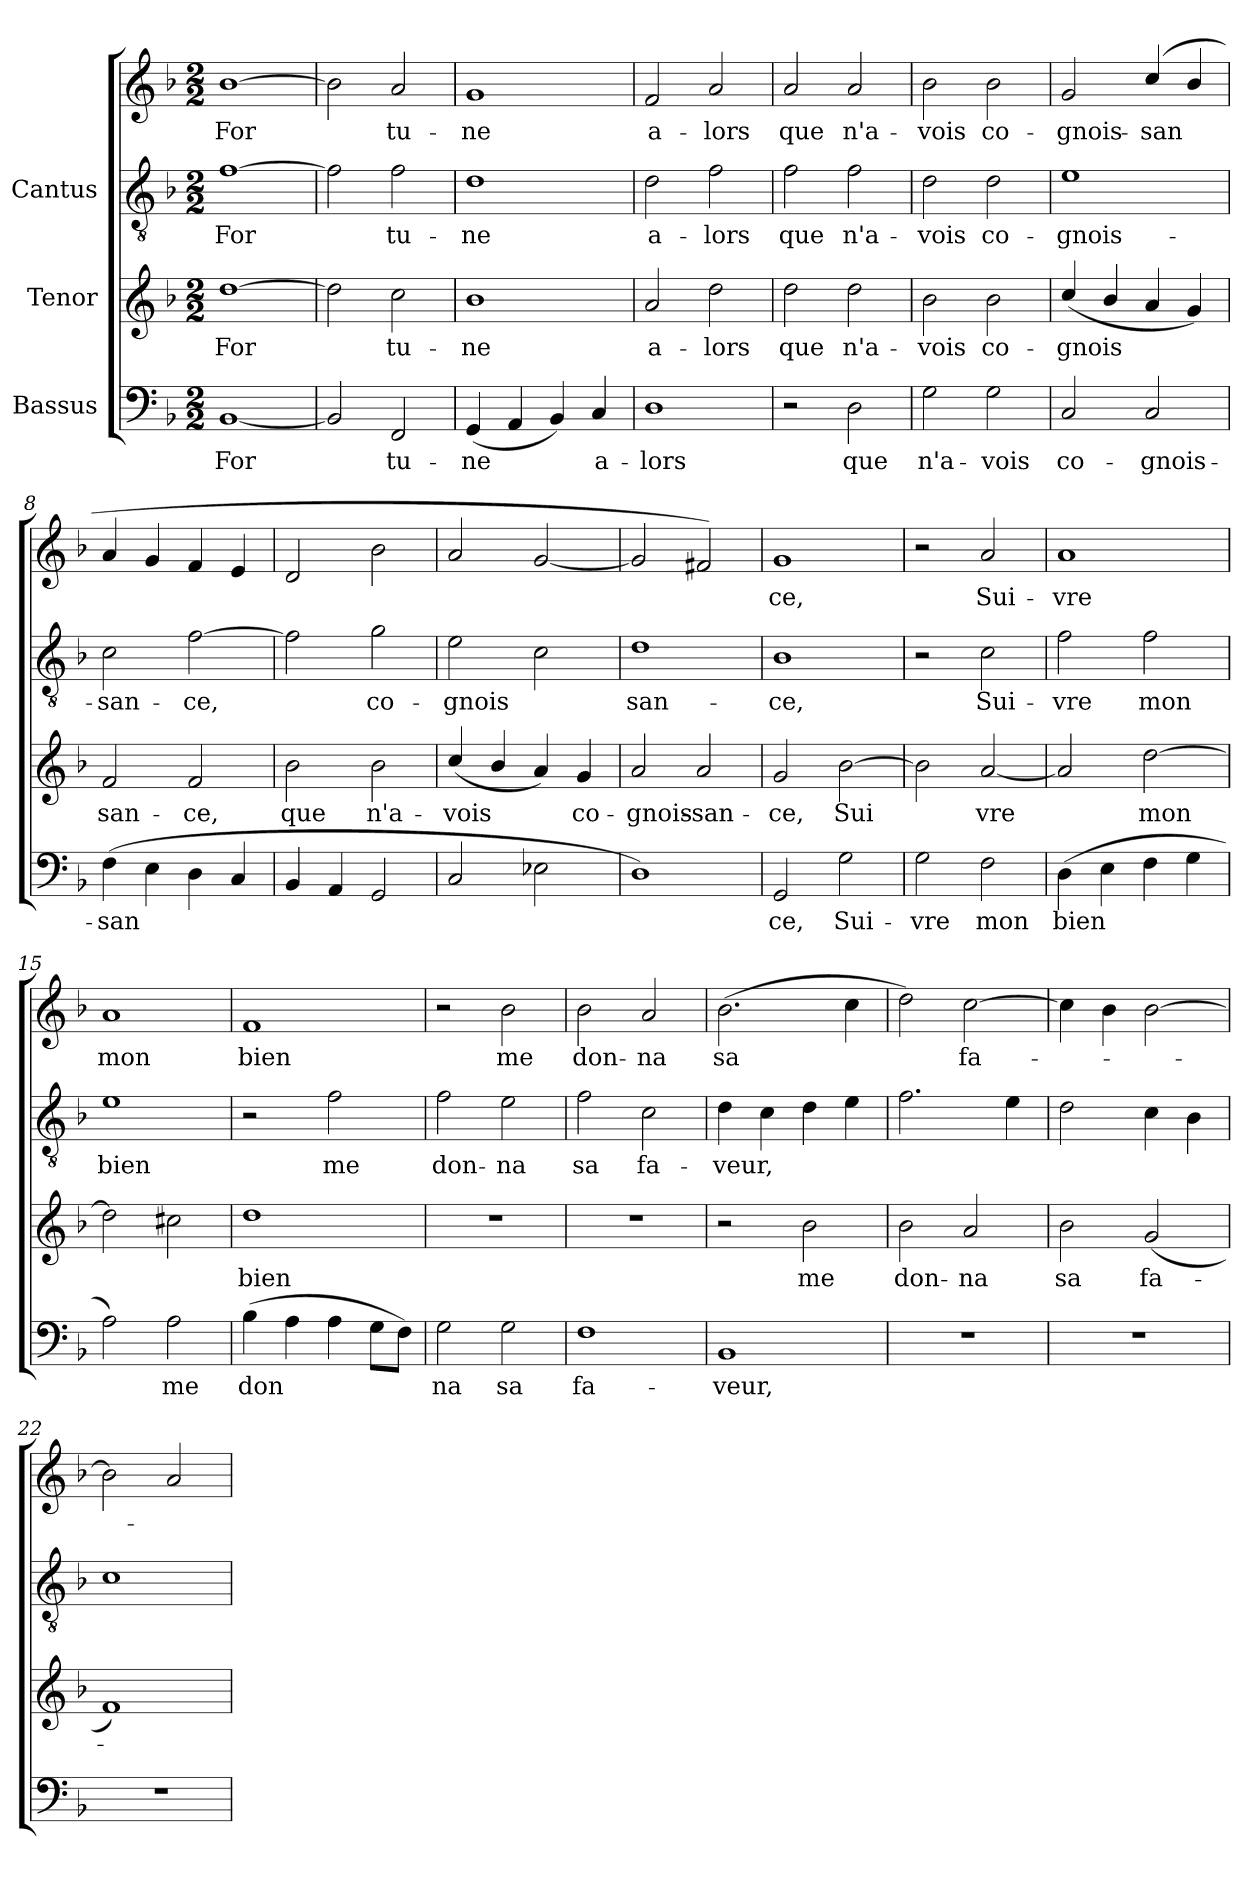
**kern	**text	**kern	**text	**kern	**text	**kern	**text
*part3	*part3	*part2	*part2	*part1	*part1	*part1	*part1
*staff4	*staff4	*staff3	*staff3	*staff2	*staff2	*staff1	*staff1
*I"Bassus	*	*I"Tenor	*	*I"Cantus	*	*	*
!!LO:PB:g=z
*stria5	*	*stria5	*	*stria5	*	*stria5	*
*clefF4	*	*clefG2	*	*clefGv2	*	*clefG2	*
*k[b-]	*	*k[b-]	*	*k[b-]	*	*k[b-]	*
*F:	*	*F:	*	*F:	*	*F:	*
*M2/2	*	*M2/2	*	*M2/2	*	*M2/2	*
*MM204	*	*MM204	*	*MM204	*	*MM204	*
=1	=1	=1	=1	=1	=1	=1	=1
!	!LO:LY:b:cj	!	!LO:LY:b:cj	!	!LO:LY:b:cj	!	!LO:LY:b:cj
[<1BB-	For-	[>1dd	For-	[>1f	-For-	[>1b-	For-
=2	=2	=2	=2	=2	=2	=2	=2
!	!LO:LY:b:cj	!	!LO:LY:b:cj	!	!LO:LY:b:cj	!	!LO:LY:b:cj
2BB-/]	-	2dd\]	-	2f\]	-	2b-\]	-
!	!LO:LY:b:cj	!	!LO:LY:b:cj	!	!LO:LY:b:cj	!	!LO:LY:b:cj
2FF/	tu-	2cc\	tu-	2f\	tu-	2a/	tu-
=3	=3	=3	=3	=3	=3	=3	=3
!	!LO:LY:b:cj	!	!LO:LY:b:cj	!	!LO:LY:b:cj	!	!LO:LY:b:cj
(<4GG/	-ne	1b-	-ne	1d	ne	1g	-ne
!	!LO:LY:b:cj	!	!	!	!	!	!
4AA/	.	.	.	.	.	.	.
!	!LO:LY:b:cj	!	!	!	!	!	!
4BB-/)	.	.	.	.	.	.	.
!	!LO:LY:b:cj	!	!	!	!	!	!
4C/	a-	.	.	.	.	.	.
=4	=4	=4	=4	=4	=4	=4	=4
!	!LO:LY:b:cj	!	!LO:LY:b:cj	!	!LO:LY:b:cj	!	!LO:LY:b:cj
1D	-lors	2a/	a-	2d\	a-	2f/	a-
!	!	!	!LO:LY:b:cj	!	!LO:LY:b:cj	!	!LO:LY:b:cj
.	.	2dd\	-lors	2f\	-lors	2a/	-lors
=5	=5	=5	=5	=5	=5	=5	=5
!	!	!	!LO:LY:b:cj	!	!LO:LY:b:cj	!	!LO:LY:b:cj
2r	.	2dd\	que	2f\	-que	2a/	que
!	!LO:LY:b:cj	!	!LO:LY:b:cj	!	!LO:LY:b:cj	!	!LO:LY:b:cj
2D\	que	2dd\	n'a-	2f\	n'a-	2a/	n'a-
=6	=6	=6	=6	=6	=6	=6	=6
!	!LO:LY:b:cj	!	!LO:LY:b:cj	!	!LO:LY:b:cj	!	!LO:LY:b:cj
2G\	n'a-	2b-\	-vois	2d\	-vois	2b-\	-vois
!	!LO:LY:b:cj	!	!LO:LY:b:cj	!	!LO:LY:b:cj	!	!LO:LY:b:cj
2G\	-vois	2b-\	co-	2d\	co-	2b-\	co-
!!LO:LB:g=z
=7	=7	=7	=7	=7	=7	=7	=7
!	!LO:LY:b:cj	!	!LO:LY:b:cj	!	!LO:LY:b:cj	!	!LO:LY:b:cj
2C/	co-	(<4cc/	-gnois-	1e	-gnois-	2g/	-gnois-
!	!	!	!LO:LY:b:cj	!	!	!	!
.	.	4b-/	--	.	.	.	.
!	!LO:LY:b:cj	!	!LO:LY:b:cj	!	!	!	!LO:LY:b:cj
2C/	-gnois-	4a/	--	.	.	(<4cc/	-san-
!	!	!	!LO:LY:b:cj	!	!	!	!LO:LY:b:cj
.	.	4g/)	--	.	.	4b-/	--
=8	=8	=8	=8	=8	=8	=8	=8
!	!LO:LY:b:cj	!	!LO:LY:b:cj	!	!LO:LY:b:cj	!	!
(>4F\	-san-	2f/	-san-	2c\	-san-	4a/	.
!	!LO:LY:b:cj	!	!	!	!	!	!
4E\	--	.	.	.	.	4g/	.
!	!LO:LY:b:cj	!	!LO:LY:b:cj	!	!LO:LY:b:cj	!	!
4D\	--	2f/	-ce,	[>2f\	-ce,	4f/	.
!	!LO:LY:b:cj	!	!	!	!	!	!
4C/	--	.	.	.	.	4e/	.
=9	=9	=9	=9	=9	=9	=9	=9
!	!	!	!LO:LY:b:cj	!	!LO:LY:b:cj	!	!
4BB-/	.	2b-\	que	2f\]	.	2d/	.
4AA/	.	.	.	.	.	.	.
!	!	!	!LO:LY:b:cj	!	!LO:LY:b:cj	!	!
2GG/	.	2b-\	n'a-	2g\	co-	2b-\	.
=10	=10	=10	=10	=10	=10	=10	=10
!	!	!	!LO:LY:b:cj	!	!LO:LY:b:cj	!	!
2C/	.	(<4cc/	-vois	2e\	-gnois-	2a/	.
!	!	!	!LO:LY:b:cj	!	!	!	!
.	.	4b-/	.	.	.	.	.
!	!	!	!LO:LY:b:cj	!	!LO:LY:b:cj	!	!
2E-X\	.	4a/)	.	2c\	--	[<2g/	.
!	!	!	!LO:LY:b:cj	!	!	!	!
.	.	4g/	co-	.	.	.	.
=11	=11	=11	=11	=11	=11	=11	=11
!	!	!	!LO:LY:b:cj	!	!LO:LY:b:cj	!	!
1D)	.	2a/	-gnois-	1d	-san-	2g/]	.
!	!	!	!LO:LY:b:cj	!	!	!	!
.	.	2a/	-san-	.	.	2f#X/)	.
=12	=12	=12	=12	=12	=12	=12	=12
!	!LO:LY:b:cj	!	!LO:LY:b:cj	!	!LO:LY:b:cj	!	!LO:LY:b:cj
2GG/	-ce,	2g/	-ce,	1B-	ce,	1g	-ce,
!	!LO:LY:b:cj	!	!LO:LY:b:cj	!	!	!	!
2G\	Sui-	[>2b-\	Sui-	.	.	.	.
!!LO:LB:g=z
=13	=13	=13	=13	=13	=13	=13	=13
!	!LO:LY:b:cj	!	!LO:LY:b:cj	!	!	!	!
2G\	-vre	2b-\]	-	2r	.	2r	.
!	!LO:LY:b:cj	!	!LO:LY:b:cj	!	!LO:LY:b:cj	!	!LO:LY:b:cj
2F\	mon	[<2a/	vre	2c\	-Sui-	2a/	Sui-
=14	=14	=14	=14	=14	=14	=14	=14
!	!LO:LY:b:cj	!	!LO:LY:b:cj	!	!LO:LY:b:cj	!	!LO:LY:b:cj
(>4D\	bien	2a/]	.	2f\	vre	1a	-vre
!	!LO:LY:b:cj	!	!	!	!	!	!
4E\	.	.	.	.	.	.	.
!	!LO:LY:b:cj	!	!LO:LY:b:cj	!	!LO:LY:b:cj	!	!
4F\	.	[>2dd\	mon	2f\	mon	.	.
!	!LO:LY:b:cj	!	!	!	!	!	!
4G\	.	.	.	.	.	.	.
=15	=15	=15	=15	=15	=15	=15	=15
!	!LO:LY:b:cj	!	!	!	!LO:LY:b:cj	!	!LO:LY:b:cj
2A\)	.	2dd\]	.	1e	bien	1a	mon
!	!LO:LY:b:cj	!	!	!	!	!	!
2A\	me	2cc#X\	.	.	.	.	.
=16	=16	=16	=16	=16	=16	=16	=16
!	!LO:LY:b:cj	!	!LO:LY:b:cj	!	!	!	!LO:LY:b:cj
(>4B-\	don-	1dd	bien	2r	.	1f	bien
!	!LO:LY:b:cj	!	!	!	!	!	!
4A\	--	.	.	.	.	.	.
!	!LO:LY:b:cj	!	!	!	!LO:LY:b:cj	!	!
4A\	--	.	.	2f\	me	.	.
!	!LO:LY:b:cj	!	!	!	!	!	!
8G\L	--	.	.	.	.	.	.
!	!LO:LY:b:cj	!	!	!	!	!	!
8F\J)	--	.	.	.	.	.	.
=17	=17	=17	=17	=17	=17	=17	=17
!	!LO:LY:b:cj	!	!	!	!LO:LY:b:cj	!	!
2G\	-na	1r	.	2f\	don-	2r	.
!	!LO:LY:b:cj	!	!	!	!LO:LY:b:cj	!	!LO:LY:b:cj
2G\	sa	.	.	2e\	-na	2b-\	me
=18	=18	=18	=18	=18	=18	=18	=18
!	!LO:LY:b:cj	!	!	!	!LO:LY:b:cj	!	!LO:LY:b:cj
1F	fa-	1r	.	2f\	sa	2b-\	don-
!	!	!	!	!	!LO:LY:b:cj	!	!LO:LY:b:cj
.	.	.	.	2c\	fa-	2a/	-na
!!LO:PB:g=z
=19	=19	=19	=19	=19	=19	=19	=19
!	!LO:LY:b:cj	!	!	!	!LO:LY:b:cj	!	!LO:LY:b:cj
1BB-	-veur,	2r	.	4d\	veur,	(>2.b-\	-sa
!	!	!	!	!	!LO:LY:b:cj	!	!
.	.	.	.	4c\	.	.	.
!	!	!	!LO:LY:b:cj	!	!LO:LY:b:cj	!	!
.	.	2b-\	me	4d\	.	.	.
!	!	!	!	!	!LO:LY:b:cj	!	!LO:LY:b:cj
.	.	.	.	4e\	.	4cc\	.
=20	=20	=20	=20	=20	=20	=20	=20
!	!	!	!LO:LY:b:cj	!	!	!	!LO:LY:b:cj
1r	.	2b-\	don-	2.f\	.	2dd\)	.
!	!	!	!LO:LY:b:cj	!	!	!	!LO:LY:b:cj
.	.	2a/	-na	.	.	[>2cc\	fa-
.	.	.	.	4e\	.	.	.
=21	=21	=21	=21	=21	=21	=21	=21
!	!	!	!LO:LY:b:cj	!	!	!	!
1r	.	2b-\	sa	2d\	.	4cc\]	.
.	.	.	.	.	.	4b-\	.
!	!	!	!LO:LY:b:cj	!	!	!	!
.	.	(<2g/	fa-	4c\	.	[>2b-\	.
.	.	.	.	4B-\	.	.	.
=22	=22	=22	=22	=22	=22	=22	=22
1r	.	1f)	.	1c	.	2b-\]	.
.	.	.	.	.	.	2a/	.
=	=	=	=	=	=	=	=
*-	*-	*-	*-	*-	*-	*-	*-
